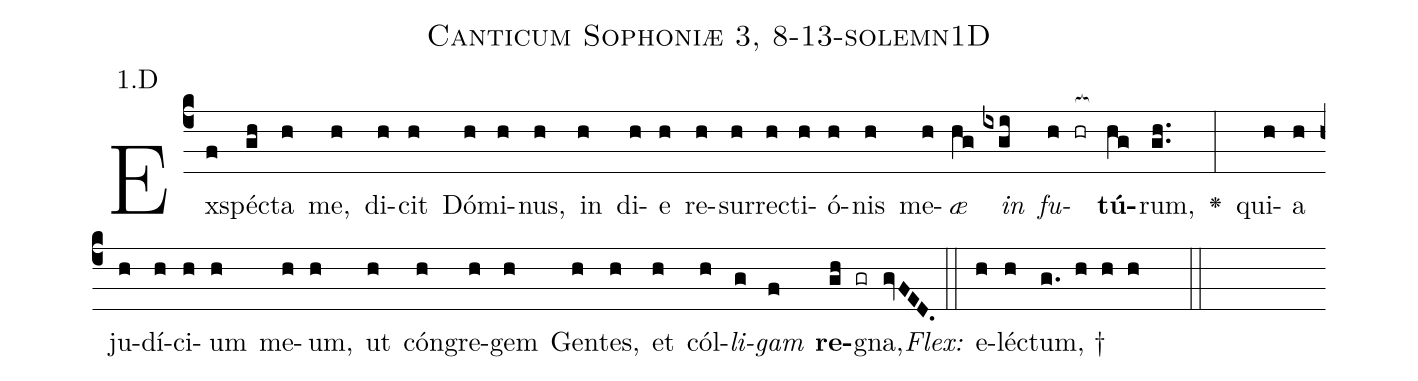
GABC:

name: Canticum Sophoniæ 3, 8-13-solemn1D;
annotation: 1.D;
%%
(c4)Ex(f)spé(gh)cta(h) me,(h) di(h)cit(h) Dó(h)mi(h)nus,(h) in(h) di(h)e(h) re(h)sur(h)re(h)cti(h)ó(h)nis(h) me(h)<i>æ</i>(hg) <i>in</i>(ixgi) <i>fu</i>(h hr[ocb:1{])<b>tú</b>(hg[ocb:0}])rum,(gh..) <v>\greheightstar</v>(:) qui(h)a(h) ju(h)dí(h)ci(h)um(h) me(h)um,(h) ut(h) cón(h)gre(h)gem(h) Gen(h)tes,(h) et(h) cól(h)<i>li</i>(g)<i>gam</i>(f) <b>re</b>(gh gr)gna,(gvFED.) (::)
<i>Flex:</i>()  e(h)lé(h)ctum, †(g. h h h  ::)

%E(h) u(h) o(g) u(f) a(gh) e.(gvFED.) (::)
